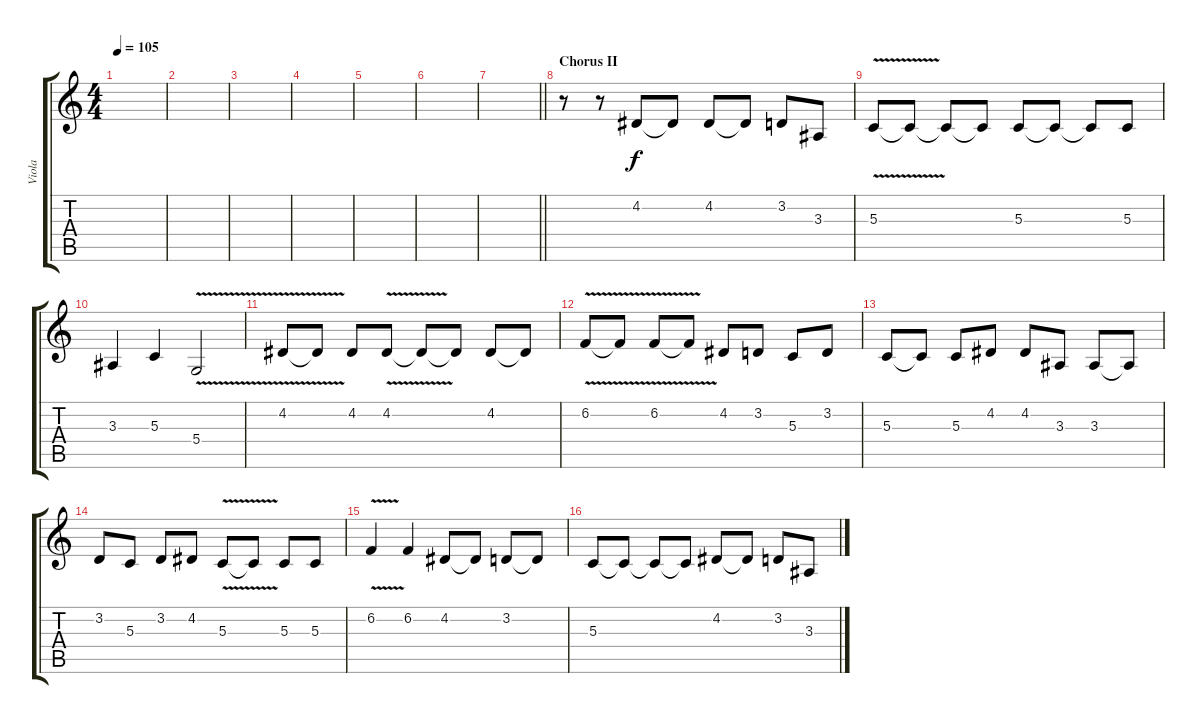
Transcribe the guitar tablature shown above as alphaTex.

\track ("Viola" "Viola") {instrument viola}
\staff {score tabs}
\tuning (E4 B3 G3 D3 A2 E2) {hide}
\ts (4 4)
\tempo 105
\clef g2
\ks c
|
|
|
|
|
|
\barLineRight lightlight
|
\section ("" "Chorus II")
r.8{volume 9} r.8 4.2.8{volume 9} 4.2{t}.8{volume 10} 4.2.8{volume 9} 4.2{t}.8 3.2.8 3.3.8 |
5.3{v}.8 5.3{t}.8 5.3{t}.8 5.3{t}.8 5.3.8 5.3{t}.8 5.3{t}.8 5.3.8 |
3.3.4 5.3.4 5.4{v}.2 |
4.2{v}.8 4.2{t}.8 4.2.8 4.2{v}.8 4.2{t}.8 4.2{t}.8 4.2.8 4.2{t}.8 |
6.2{v}.8 6.2{t}.8 6.2{v}.8 6.2{t}.8 4.2.8 3.2.8 5.3.8 3.2.8 |
5.3.8 5.3{t}.8 5.3.8 4.2.8 4.2.8 3.3.8 3.3.8 3.3{t}.8 |
3.2.8 5.3.8 3.2.8 4.2.8 5.3{v}.8 5.3{t}.8 5.3.8 5.3.8 |
6.2{v}.4 6.2.4 4.2.8 4.2{t}.8 3.2.8 3.2{t}.8 |
5.3.8{volume 9} 5.3{t}.8 5.3{t}.8{volume 9} 5.3{t}.8{volume 10} 4.2.8{volume 12} 4.2{t}.8 3.2.8 3.3.8
